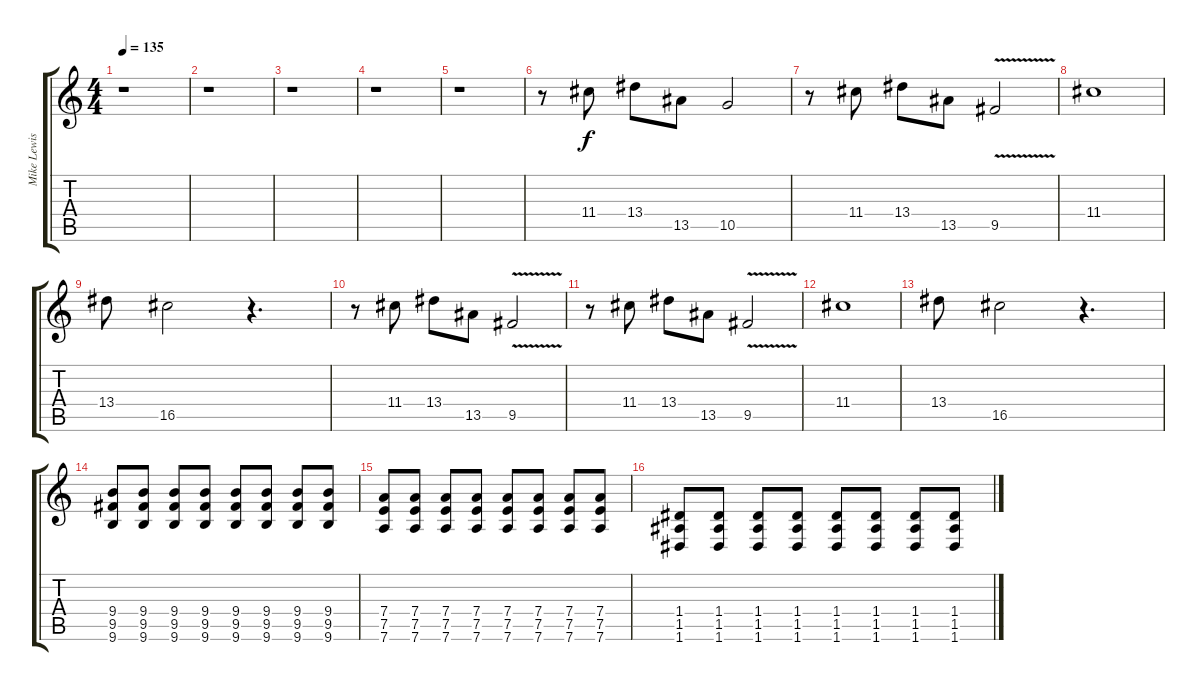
\track ("Mike Lewis Clean" "Mike Lewis") {instrument electricguitarclean}
\staff {score tabs}
\tuning (E4 B3 G3 D3 A2 D2) {hide}
\ts (4 4)
\tempo 135
\clef g2
\ks c
r.1{dy f} |
r.1 |
r.1 |
r.1 |
r.1 |
r.8 11.4.8 13.4.8 13.5.8 10.5.2 |
r.8 11.4.8 13.4.8 13.5.8 9.5{v}.2 |
11.4.1 |
13.4.8 16.5.2 r.4{d} |
r.8 11.4.8 13.4.8 13.5.8 9.5{v}.2 |
r.8 11.4.8 13.4.8 13.5.8 9.5{v}.2 |
11.4.1 |
13.4.8 16.5.2 r.4{d} |
(9.4 9.5 9.6).8 (9.4 9.5 9.6).8 (9.4 9.5 9.6).8 (9.4 9.5 9.6).8 (9.4 9.5 9.6).8 (9.4 9.5 9.6).8 (9.4 9.5 9.6).8 (9.4 9.5 9.6).8 |
(7.4 7.5 7.6).8 (7.4 7.5 7.6).8 (7.4 7.5 7.6).8 (7.4 7.5 7.6).8 (7.4 7.5 7.6).8 (7.4 7.5 7.6).8 (7.4 7.5 7.6).8 (7.4 7.5 7.6).8 |
(1.4 1.5 1.6).8 (1.4 1.5 1.6).8 (1.4 1.5 1.6).8 (1.4 1.5 1.6).8 (1.4 1.5 1.6).8 (1.4 1.5 1.6).8 (1.4 1.5 1.6).8 (1.4 1.5 1.6).8
